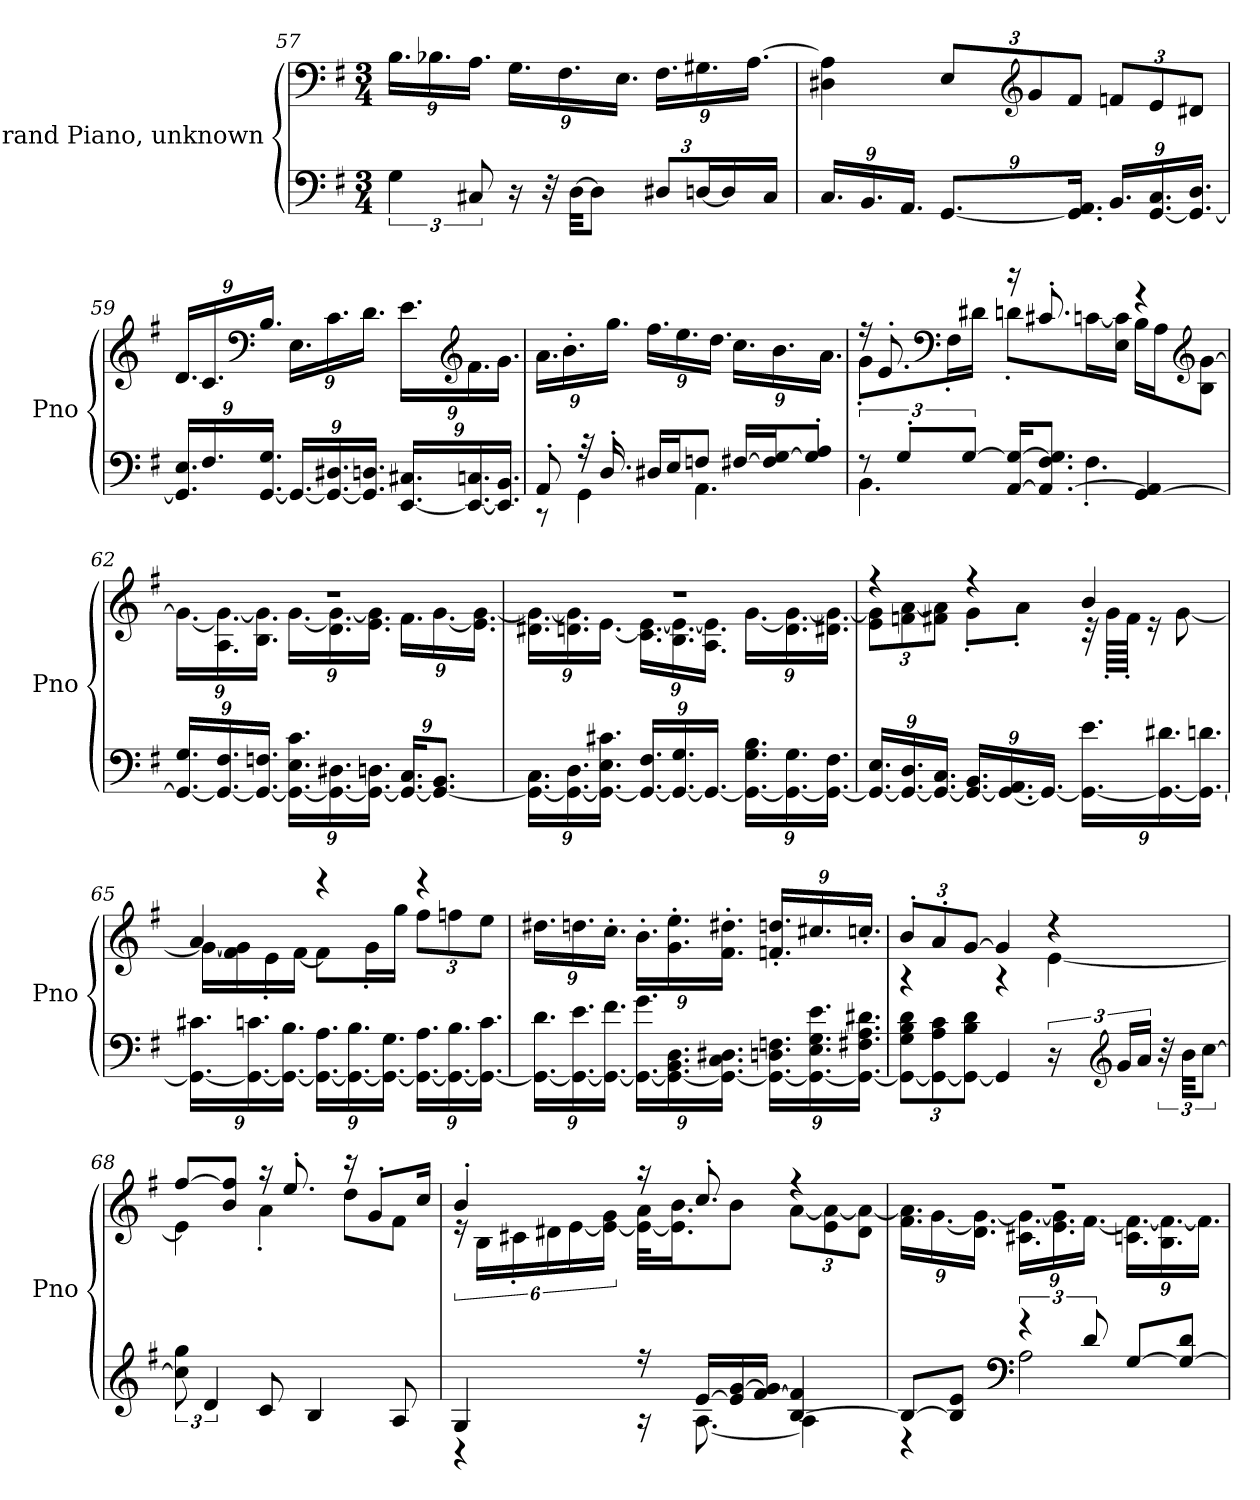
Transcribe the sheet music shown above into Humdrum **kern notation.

**kern	**kern
*part1	*part1
*staff2	*staff1
*I"Grand Piano, unknown	*
*I'Pno	*
*clefF4	*clefF4
*k[f#]	*k[f#]
*M3/4	*M3/4
*	*Xbrackettup
=57	=57
6G\	18.B\LL
.	18.B-X\
12C#X/	18.A\JJ
16r	18.G\LL
32r	.
.	18.F#\
[32D\KKL	.
8D\J]	.
.	18.E\JJ
*Xbrackettup	*
12D#X/L	18.F#\LL
[24Dn/L	18.G#X\
16D/]	.
.	[18.A\JJ
16C#/JJ	.
!!LO:LB:g=z
=58	=58
18.C/LL	4D#X\ 4A\]
18.BB/	.
18.AA/JJ	.
[9.GG/L	12E/L
*	*clefG2
.	12g/
18.GG/] 18.AA/Jk	12f#/J
18.BB/LL	12fn/L
[18.GG/ 18.C/	12e/
18.GG/_ 18.D/JJ	12d#X/J
=59	=59
18.GG/] 18.E/LL	18.d/LL
18.F#/	18.c/
*	*clefF4
[18.GG/ 18.G/JJ	18.B/JJ
18.GG/LL_	18.E\LL
18.GG/_ 18.D#X/	18.c\
18.GG/] 18.Dn/JJ	18.d\JJ
[18.EE/ 18.C#X/LL	18.e\LL
*	*clefG2
18.EE/_ 18.Cn/	18.f#\
18.EE/] 18.BB/JJ	18.g\JJ
!!LO:PB:g=z
=60	=60
*^	*
8AA'/	8r	18.a\LL
.	.	18.b'\
32r	4GG\	.
16.D'/	.	.
.	.	18.gg\JJ
16D#X/LL	.	18.ff#\LL
16E/J	.	.
.	.	18.ee\
8Fn/J	4.AA\	.
.	.	18.dd\JJ
[16F#X/LL	.	18.cc\LL
16F#/] [16G/J	.	.
.	.	18.b\
8G/]' 8A/'J	.	.
.	.	18.a\JJ
=61	=61	=61
*brackettup	*	*
*	*	*^
12r	4.BB\	16r	8g'\L
.	.	8.e'/	.
12G'/L	.	.	.
*	*	*clefF4	*
.	.	.	16F#'\L
[12G/J	.	.	.
.	.	.	16d#X\JJ
[16AA/ 16G/_KL	.	16r	8dn'\L
8.AA/_ 8.F#/ 8.G/]J	.	8.c#X'/	.
.	4.F#'\	.	[16cn\L
.	.	.	16E\ 16c\]JJ
[4GG/ 4AA/]	.	4r	16B\LL
.	.	.	16A\J
*	*	*clefG2	*
.	.	.	8B\ [8g\J
*v	*v	*	*
!!LO:LB:g=z	!!
=62	=62	=62
*Xbrackettup	*	*
18.GG/_ 18.G/LL	2.r	18.g\LL_
18.GG/_ 18.F#/	.	18.A\ 18.g\_
18.GG/_ 18.Fn/JJ	.	18.B\ 18.g\]JJ
18.GG\_ 18.E\ 18.c\LL	.	[18.g\LL
18.GG\_ 18.D#X\	.	18.d\ 18.g\_
18.GG\_ 18.Dn\JJ	.	18.e\ 18.g\]JJ
18.GG/_ 18.C/KL	.	18.f#\LL
9.GG/_ 9.BB/J	.	[18.g\
.	.	18.e\ 18.g\_JJ
=63	=63	=63
18.GG\_ 18.C\LL	2.r	18.d#X\ 18.g\_LL
18.GG\_ 18.D\	.	18.dn\ 18.g\]
18.GG\_ 18.E\ 18.c#X\JJ	.	[18.e\JJ
18.GG/_ 18.F#/LL	.	18.c\ 18.e\_LL
18.GG/_ 18.G/	.	18.B\ 18.e\_
18.GG/JJ_	.	18.A\ 18.e\]JJ
18.GG\_ 18.G\ 18.B\LL	.	[18.g\LL
18.GG\_ 18.G\	.	18.d\ 18.g\_
18.GG\_ 18.F#\JJ	.	18.d#X\ 18.g\_JJ
!!LO:LB:g=z	!!
=64	=64	=64
18.GG/_ 18.E/LL	4r	12e\ 12g\]L
18.GG/_ 18.D/	.	12fn\ [12a\
18.GG/_ 18.C/JJ	.	12f#X\ 12a\]J
18.GG/_ 18.BB/LL	4r	8g'\L
18.GG/_ 18.AA/	.	.
.	.	8a'\J
18.GG/JJ_	.	.
18.GG\_ 18.e\LL	4b/	32r
.	.	64g'\LLLL
.	.	64f#'\JJJJ
.	.	16r
18.GG\_ 18.d#X\	.	.
.	.	[8g\
18.GG\_ 18.dn\JJ	.	.
=65	=65	=65
18.GG\_ 18.c#X\LL	4a/	16g\LL_
.	.	16f#\ 16g\]
18.GG\_ 18.cn\	.	.
.	.	16e'\
18.GG\_ 18.B\JJ	.	.
.	.	[16f#\JJ
18.GG\_ 18.A\LL	4r	8f#\L]
18.GG\_ 18.B\	.	.
.	.	16g'\L
18.GG\_ 18.G\JJ	.	.
.	.	16gg\JJ
18.GG\_ 18.A\LL	4r	12ff#\L
18.GG\_ 18.B\	.	12ffn\
18.GG\_ 18.c\JJ	.	12ee\J
*	*v	*v
!!LO:LB:g=z
=66	=66
18.GG\_ 18.d\LL	18.dd#X\LL
18.GG\_ 18.e\	18.ddn\
18.GG\_ 18.f#\JJ	18.cc'\JJ
18.GG\_ 18.g\LL	18.b'\LL
18.GG\_ 18.BB\ 18.D\	18.g\' 18.ee\'
18.GG\_ 18.C\ 18.D#X\JJ	18.f#\' 18.dd#X\'JJ
18.GG\_ 18.Dn\ 18.Fn\LL	18.fn/' 18.ddn/'LL
18.GG\_ 18.E\ 18.G\ 18.e\	18.cc#X/
18.GG\_ 18.F#X\ 18.A\ 18.d#X\JJ	18.ccn'/JJ
=67	=67
*	*^
12GG\_ 12G\ 12B\ 12d\L	12b'/L	4r
12GG\_ 12A\ 12c\	12a'/	.
12GG\_ 12B\ 12d\J	[12g/J	.
4GG/]	4g/]	4r
*brackettup	*	*
24r	4r	[4e\
*clefG2	*	*
24g/LL	.	.
24a/JJ	.	.
48r	.	.
48b\KKL	.	.
[12cc\J	.	.
=68	=68	=68
12cc\] 12gg\	[8ff#/L	4e\]
6d/	.	.
.	8b/ 8ff#/]J	.
8c/	16r	4a'\
.	8.ee'/	.
4B/	.	.
.	16r	8dd\L
.	8g'/L	.
8A/	.	8f#\J
.	16cc/Jk	.
!!LO:LB:g=z	!!
=69	=69	=69
*^	*	*
*	*	*	*brackettup
4G/	4r	4b'/	24r
.	.	.	24B\LL
.	.	.	24c#X'\
*	*	*	*Xbrackettup
.	.	.	24d#X\
.	.	.	[24e\
.	.	.	24e\_ 24g\JJ
16r	16r	16r	32e\_ 32a\KLL
.	.	.	16.e\] 16.b\J
[16e/LL	[8.A\	8.cc'/	.
16e/] [16g/	.	.	8b\J
[16f#/ 16g/]JJ	.	.	.
[4B/ 4f#/]	4A\]	4r	[12a\L
.	.	.	12e\ 12a\_
.	.	.	12d#\ 12a\_J
=70	=70	=70	=70
8B/L_	4r	2.r	18.f#\ 18.a\]LL
.	.	.	[18.g\
8B/] 8e/J	.	.	.
.	.	.	18.d\ 18.g\_JJ
*clefF4	*	*	*
6r	2A\	.	18.c#X\ 18.g\_LL
.	.	.	18.e\ 18.g\]
12d/	.	.	[18.f#\JJ
[8G/L	.	.	18.cn\ 18.f#\_LL
.	.	.	18.B\ 18.f#\_
8G/_ 8d/J	.	.	.
.	.	.	18.f#\JJ]
*v	*v	*	*
*	*v	*v
=	=
*-	*-
